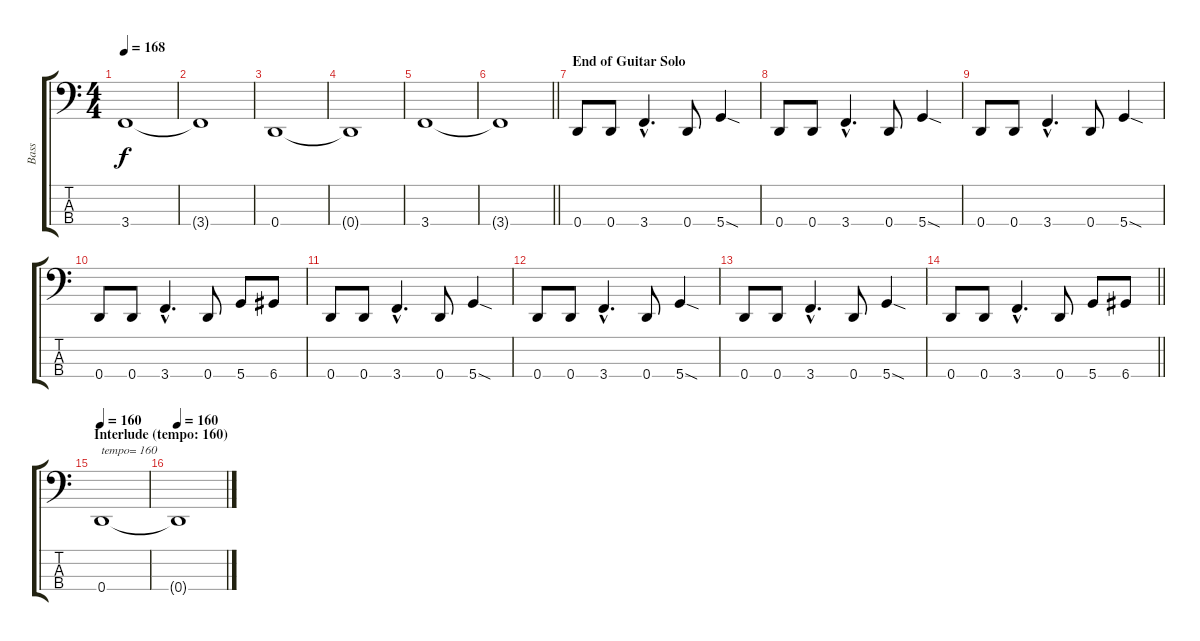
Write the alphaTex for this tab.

\track ("Bass" "Bass") {instrument electricbassfinger}
\staff {score tabs}
\tuning (G2 D2 A1 D1) {hide}
\ts (4 4)
\tempo 168
\clef f4
\ks c
3.4.1{dy f} |
3.4{t}.1 |
0.4.1 |
0.4{t}.1 |
3.4.1 |
\barLineRight lightlight
3.4{t}.1 |
\section ("" "End of Guitar Solo ")
0.4.8 0.4.8 3.4{hac}.4{d} 0.4.8 5.4{sod}.4 |
0.4.8 0.4.8 3.4{hac}.4{d} 0.4.8 5.4{sod}.4 |
0.4.8 0.4.8 3.4{hac}.4{d} 0.4.8 5.4{sod}.4 |
0.4.8 0.4.8 3.4{hac}.4{d} 0.4.8 5.4.8 6.4.8 |
0.4.8 0.4.8 3.4{hac}.4{d} 0.4.8 5.4{sod}.4 |
0.4.8 0.4.8 3.4{hac}.4{d} 0.4.8 5.4{sod}.4 |
0.4.8 0.4.8 3.4{hac}.4{d} 0.4.8 5.4{sod}.4 |
\barLineRight lightlight
0.4.8 0.4.8 3.4{hac}.4{d} 0.4.8 5.4.8 6.4.8 |
\section ("" "Interlude (tempo: 160)")
\tempo 160
0.4.1{txt "tempo= 160"} |
\tempo 160
0.4{t}.1
